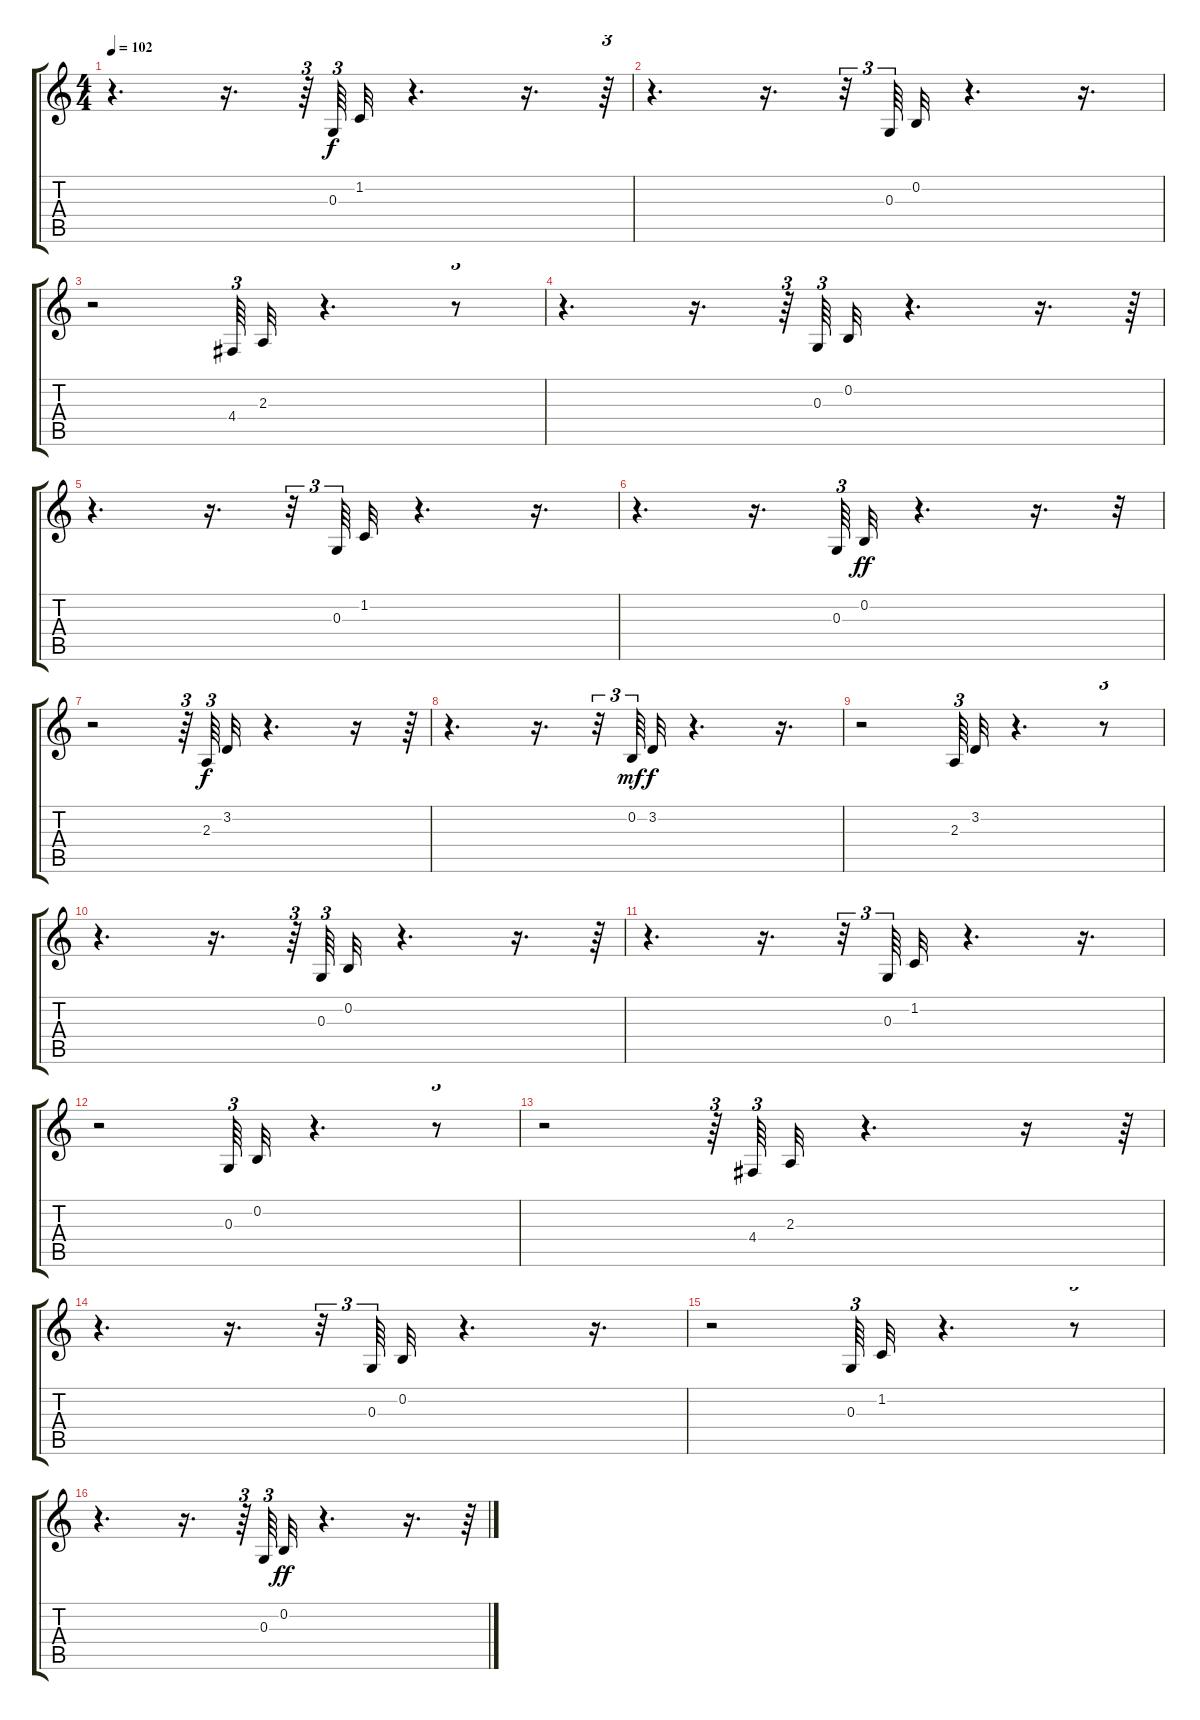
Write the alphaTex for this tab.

\track "" {instrument pizzicatostrings}
\staff {score tabs}
\tuning (E4 B3 G3 D3 A2 E2) {hide}
\ts (4 4)
\tempo 102
\clef g2
\ks c
r.4{d dy f} r.16{d} r.64{tu (3 2)} 0.3.64{tu (3 2)} 1.2.32 r.4{d} r.16{d} r.64{tu (3 2)} |
r.4{d} r.16{d} r.32{tu (3 2)} 0.3.64{tu (3 2)} 0.2.32 r.4{d} r.16{d} |
r.2 4.4.64{tu (3 2)} 2.3.32 r.4{d} r.8{tu (3 2)} |
r.4{d} r.16{d} r.64{tu (3 2)} 0.3.64{tu (3 2)} 0.2.32 r.4{d} r.16{d} r.64{tu (3 2)} |
r.4{d} r.16{d} r.32{tu (3 2)} 0.3.64{tu (3 2)} 1.2.32 r.4{d} r.16{d} |
r.4{d} r.16{d} 0.3.64{tu (3 2)} 0.2.32{dy ff} r.4{d} r.16{d} r.32{tu (3 2)} |
r.2 r.64{tu (3 2)} 2.3.64{tu (3 2) dy f} 3.2.32 r.4{d} r.16 r.64{tu (3 2)} |
r.4{d} r.16{d} r.32{tu (3 2)} 0.2.64{tu (3 2) dy mf} 3.2.32{dy f} r.4{d} r.16{d} |
r.2 2.3.64{tu (3 2)} 3.2.32 r.4{d} r.8{tu (3 2)} |
r.4{d} r.16{d} r.64{tu (3 2)} 0.3.64{tu (3 2)} 0.2.32 r.4{d} r.16{d} r.64{tu (3 2)} |
r.4{d} r.16{d} r.32{tu (3 2)} 0.3.64{tu (3 2)} 1.2.32 r.4{d} r.16{d} |
r.2 0.3.64{tu (3 2)} 0.2.32 r.4{d} r.8{tu (3 2)} |
r.2 r.64{tu (3 2)} 4.4.64{tu (3 2)} 2.3.32 r.4{d} r.16 r.64{tu (3 2)} |
r.4{d} r.16{d} r.32{tu (3 2)} 0.3.64{tu (3 2)} 0.2.32 r.4{d} r.16{d} |
r.2 0.3.64{tu (3 2)} 1.2.32 r.4{d} r.8{tu (3 2)} |
r.4{d} r.16{d} r.64{tu (3 2)} 0.3.64{tu (3 2)} 0.2.32{dy ff} r.4{d} r.16{d} r.64{tu (3 2)}
